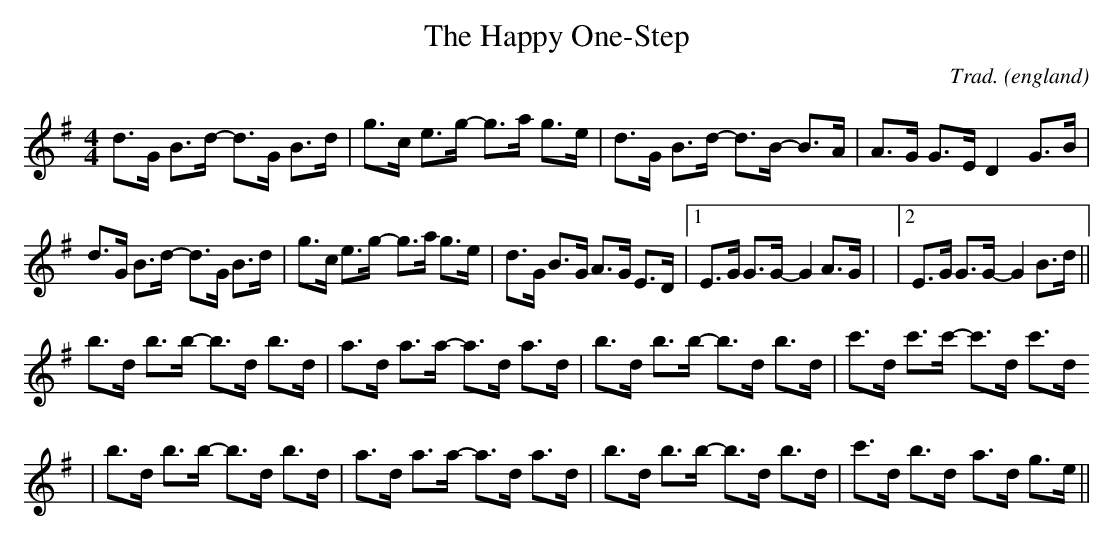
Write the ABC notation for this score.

X:1
T:The Happy One-Step
O:england
M:4/4
L:1/8
C:Trad.
K:G
d>G B>d- d>G B>d|g>c e>g- g>a g>e|d>G B>d- d>B- B>A|A>G G>E D2 G>B|
d>G B>d- d>G B>d|g>c e>g- g>a g>e|d>G B>G A>G E>D|1 E>G G>G- G2 A>G|\
|2 E>G G>G- G2 B>d||
b>d b>b- b>d b>d|a>d a>a- a>d a>d|b>d b>b- b>d b>d|c'>d c'>c'- c'>d c'>d
|
b>d b>b- b>d b>d|a>d a>a- a>d a>d|b>d b>b- b>d b>d|c'>d b>d- a>d g>e||
